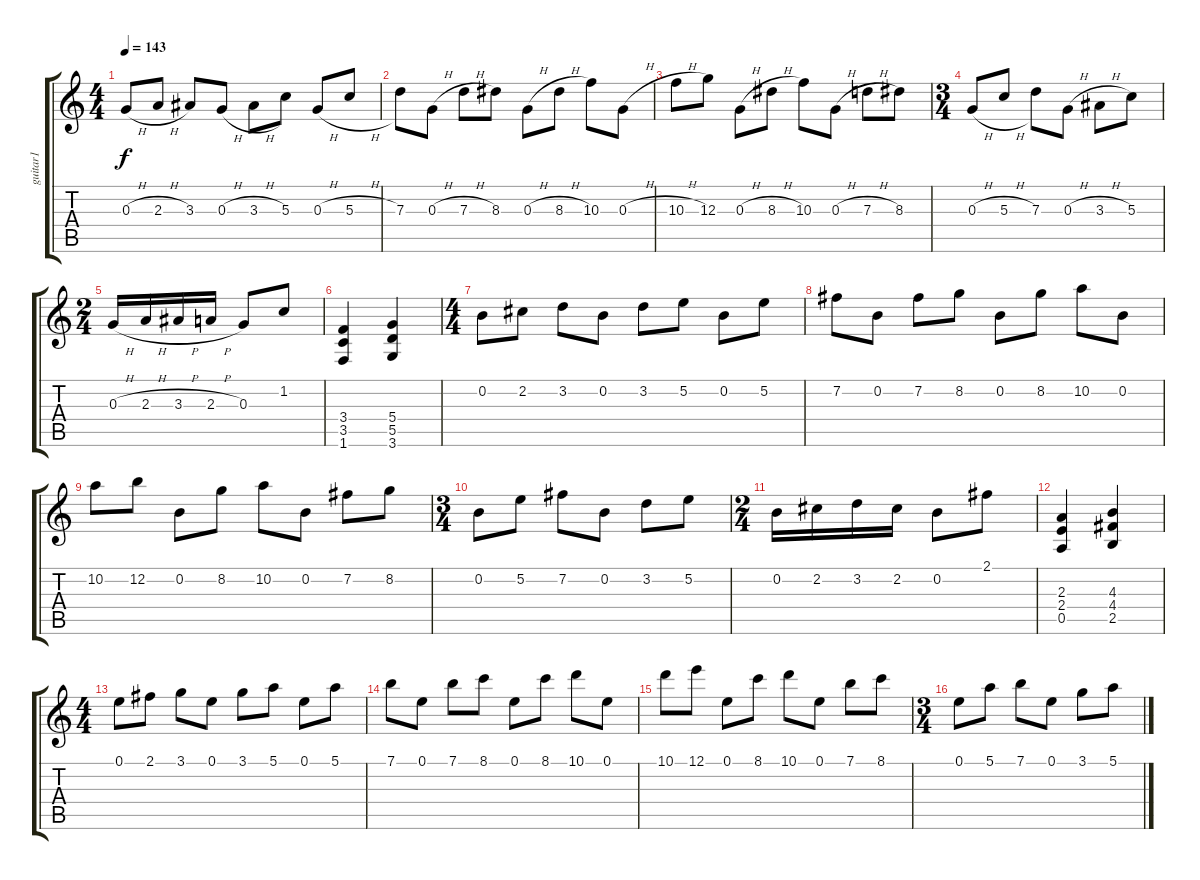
\track ("guitar1" "guitar1") {instrument distortionguitar}
\staff {score tabs}
\tuning (E4 B3 G3 D3 A2 E2) {hide}
\ts (4 4)
\tempo 143
\clef g2
\ks c
0.3{h}.8{dy f instrument distortionguitar} 2.3{h}.8 3.3.8 0.3{h}.8 3.3{h}.8 5.3.8 0.3{h}.8 5.3{h}.8 |
7.3.8 0.3{h}.8 7.3{h}.8 8.3.8 0.3{h}.8 8.3{h}.8 10.3.8 0.3{h}.8 |
10.3{h}.8 12.3.8 0.3{h}.8 8.3{h}.8 10.3.8 0.3{h}.8 7.3{h}.8 8.3.8 |
\ts (3 4)
0.3{h}.8 5.3{h}.8 7.3.8 0.3{h}.8 3.3{h}.8 5.3.8 |
\ts (2 4)
0.3{h}.16 2.3{h}.16 3.3{h}.16 2.3{h}.16 0.3.8 1.2.8 |
(3.4 3.5 1.6).4 (5.4 5.5 3.6).4 |
\ts (4 4)
0.2.8 2.2.8 3.2.8 0.2.8 3.2.8 5.2.8 0.2.8 5.2.8 |
7.2.8 0.2.8 7.2.8 8.2.8 0.2.8 8.2.8 10.2.8 0.2.8 |
10.2.8 12.2.8 0.2.8 8.2.8 10.2.8 0.2.8 7.2.8 8.2.8 |
\ts (3 4)
0.2.8 5.2.8 7.2.8 0.2.8 3.2.8 5.2.8 |
\ts (2 4)
0.2.16 2.2.16 3.2.16 2.2.16 0.2.8 2.1.8 |
(2.3 2.4 0.5).4 (4.3 4.4 2.5).4 |
\ts (4 4)
0.1.8 2.1.8 3.1.8 0.1.8 3.1.8 5.1.8 0.1.8 5.1.8 |
7.1.8 0.1.8 7.1.8 8.1.8 0.1.8 8.1.8 10.1.8 0.1.8 |
10.1.8 12.1.8 0.1.8 8.1.8 10.1.8 0.1.8 7.1.8 8.1.8 |
\ts (3 4)
0.1.8 5.1.8 7.1.8 0.1.8 3.1.8 5.1.8
